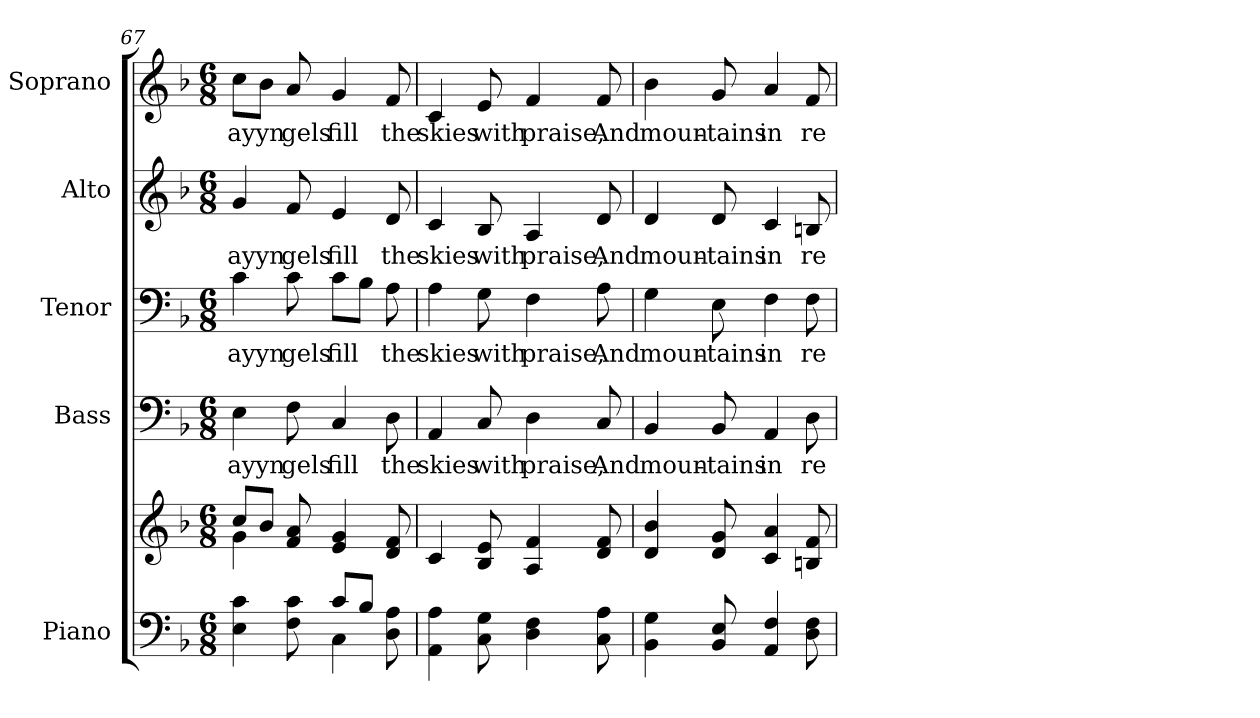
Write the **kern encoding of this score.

**kern	**kern	**kern	**text	**kern	**text	**kern	**text	**kern	**text
*part5	*part5	*part4	*part4	*part3	*part3	*part2	*part2	*part1	*part1
*staff6	*staff5	*staff4	*staff4	*staff3	*staff3	*staff2	*staff2	*staff1	*staff1
*I"Piano	*	*I"Bass	*	*I"Tenor	*	*I"Alto	*	*I"Soprano	*
*I'Pno.	*	*I'B.	*	*I'T.	*	*I'A.	*	*I'S.	*
*clefF4	*clefG2	*clefF4	*	*clefF4	*	*clefG2	*	*clefG2	*
*k[b-]	*k[b-]	*k[b-]	*	*k[b-]	*	*k[b-]	*	*k[b-]	*
*F:	*F:	*F:	*	*F:	*	*F:	*	*F:	*
*M6/8	*M6/8	*M6/8	*	*M6/8	*	*M6/8	*	*M6/8	*
=67	=67	=67	=67	=67	=67	=67	=67	=67	=67
*^	*^	*	*	*	*	*	*	*	*
!	!	!	!	!	!LO:LY:b:color=#000000	!	!	!	!	!	!
!	!	!	!	!	!	!	!LO:LY:b:color=#000000	!	!	!	!
!	!	!	!	!	!	!	!	!	!LO:LY:b:color=#000000	!	!
!	!	!	!	!	!	!	!	!	!	!	!LO:LY:b:color=#000000
4Ei\ 4ci	4.ryy	8cci/L	4gi\	4Ei\	ayyn	4ci\	ayyn	4gi/	ayyn	8cci\L	ayyn
.	.	8b-i/J	.	.	.	.	.	.	.	8b-i\J	.
!	!	!	!	!	!LO:LY:b:color=#000000	!	!	!	!	!	!
!	!	!	!	!	!	!	!LO:LY:b:color=#000000	!	!	!	!
!	!	!	!	!	!	!	!	!	!LO:LY:b:color=#000000	!	!
!	!	!	!	!	!	!	!	!	!	!	!LO:LY:b:color=#000000
8Fi\ 8ci	.	8fi/ 8ai	8ryy	8Fi\	gels	8ci\	gels	8fi/	gels	8ai/	gels
!	!	!	!	!	!LO:LY:b:color=#000000	!	!	!	!	!	!
!	!	!	!	!	!	!	!LO:LY:b:color=#000000	!	!	!	!
!	!	!	!	!	!	!	!	!	!LO:LY:b:color=#000000	!	!
!	!	!	!	!	!	!	!	!	!	!	!LO:LY:b:color=#000000
8ci/L	4Ci\	4ei/ 4gi	4.ryy	4Ci/	fill	8ci\L	fill	4ei/	fill	4gi/	fill
8B-i/J	.	.	.	.	.	8B-i\J	.	.	.	.	.
!	!	!	!	!	!LO:LY:b:color=#000000	!	!	!	!	!	!
!	!	!	!	!	!	!	!LO:LY:b:color=#000000	!	!	!	!
!	!	!	!	!	!	!	!	!	!LO:LY:b:color=#000000	!	!
!	!	!	!	!	!	!	!	!	!	!	!LO:LY:b:color=#000000
8Di\ 8Ai	8ryy	8di/ 8fi	.	8Di\	the	8Ai\	the	8di/	the	8fi/	the
*v	*v	*	*	*	*	*	*	*	*	*	*
*	*v	*v	*	*	*	*	*	*	*	*
!!LO:PB:g=z
=68	=68	=68	=68	=68	=68	=68	=68	=68	=68
*^	*	*	*	*	*	*	*	*	*
!	!	!	!	!LO:LY:b:color=#000000	!	!	!	!	!	!
*v	*v	*	*	*	*	*	*	*	*	*
*^	*	*	*	*	*	*	*	*	*
!	!	!	!	!	!	!LO:LY:b:color=#000000	!	!	!	!
*v	*v	*	*	*	*	*	*	*	*	*
*^	*	*	*	*	*	*	*	*	*
!	!	!	!	!	!	!	!	!LO:LY:b:color=#000000	!	!
*v	*v	*	*	*	*	*	*	*	*	*
*^	*	*	*	*	*	*	*	*	*
!	!	!	!	!	!	!	!	!	!	!LO:LY:b:color=#000000
*v	*v	*	*	*	*	*	*	*	*	*
4AAi\ 4Ai	4ci/	4AAi/	skies	4Ai\	skies	4ci/	skies	4ci/	skies
!	!	!	!LO:LY:b:color=#000000	!	!	!	!	!	!
!	!	!	!	!	!LO:LY:b:color=#000000	!	!	!	!
!	!	!	!	!	!	!	!LO:LY:b:color=#000000	!	!
!	!	!	!	!	!	!	!	!	!LO:LY:b:color=#000000
8Ci\ 8Gi	8B-i/ 8ei	8Ci/	with	8Gi\	with	8B-i/	with	8ei/	with
!	!	!	!LO:LY:b:color=#000000	!	!	!	!	!	!
!	!	!	!	!	!LO:LY:b:color=#000000	!	!	!	!
!	!	!	!	!	!	!	!LO:LY:b:color=#000000	!	!
!	!	!	!	!	!	!	!	!	!LO:LY:b:color=#000000
4Di\ 4Fi	4Ai/ 4fi	4Di\	praise,	4Fi\	praise,	4Ai/	praise,	4fi/	praise,
!	!	!	!LO:LY:b:color=#000000	!	!	!	!	!	!
!	!	!	!	!	!LO:LY:b:color=#000000	!	!	!	!
!	!	!	!	!	!	!	!LO:LY:b:color=#000000	!	!
!	!	!	!	!	!	!	!	!	!LO:LY:b:color=#000000
8Ci\ 8Ai	8di/ 8fi	8Ci/	And	8Ai\	And	8di/	And	8fi/	And
=69	=69	=69	=69	=69	=69	=69	=69	=69	=69
!	!	!	!LO:LY:b:color=#000000	!	!	!	!	!	!
!	!	!	!	!	!LO:LY:b:color=#000000	!	!	!	!
!	!	!	!	!	!	!	!LO:LY:b:color=#000000	!	!
!	!	!	!	!	!	!	!	!	!LO:LY:b:color=#000000
4BB-i\ 4Gi	4di/ 4b-i	4BB-i/	moun-	4Gi\	moun-	4di/	moun-	4b-i\	moun-
!	!	!	!LO:LY:b:color=#000000	!	!	!	!	!	!
!	!	!	!	!	!LO:LY:b:color=#000000	!	!	!	!
!	!	!	!	!	!	!	!LO:LY:b:color=#000000	!	!
!	!	!	!	!	!	!	!	!	!LO:LY:b:color=#000000
8BB-i/ 8Ei	8di/ 8gi	8BB-i/	-tains	8Ei\	-tains	8di/	-tains	8gi/	-tains
!	!	!	!LO:LY:b:color=#000000	!	!	!	!	!	!
!	!	!	!	!	!LO:LY:b:color=#000000	!	!	!	!
!	!	!	!	!	!	!	!LO:LY:b:color=#000000	!	!
!	!	!	!	!	!	!	!	!	!LO:LY:b:color=#000000
4AAi/ 4Fi	4ci/ 4ai	4AAi/	in	4Fi\	in	4ci/	in	4ai/	in
!	!	!	!LO:LY:b:color=#000000	!	!	!	!	!	!
!	!	!	!	!	!LO:LY:b:color=#000000	!	!	!	!
!	!	!	!	!	!	!	!LO:LY:b:color=#000000	!	!
!	!	!	!	!	!	!	!	!	!LO:LY:b:color=#000000
8Di\ 8Fi	8Bni/ 8fi	8Di\	re-	8Fi\	re-	8Bni/	re-	8fi/	re-
=	=	=	=	=	=	=	=	=	=
*-	*-	*-	*-	*-	*-	*-	*-	*-	*-
